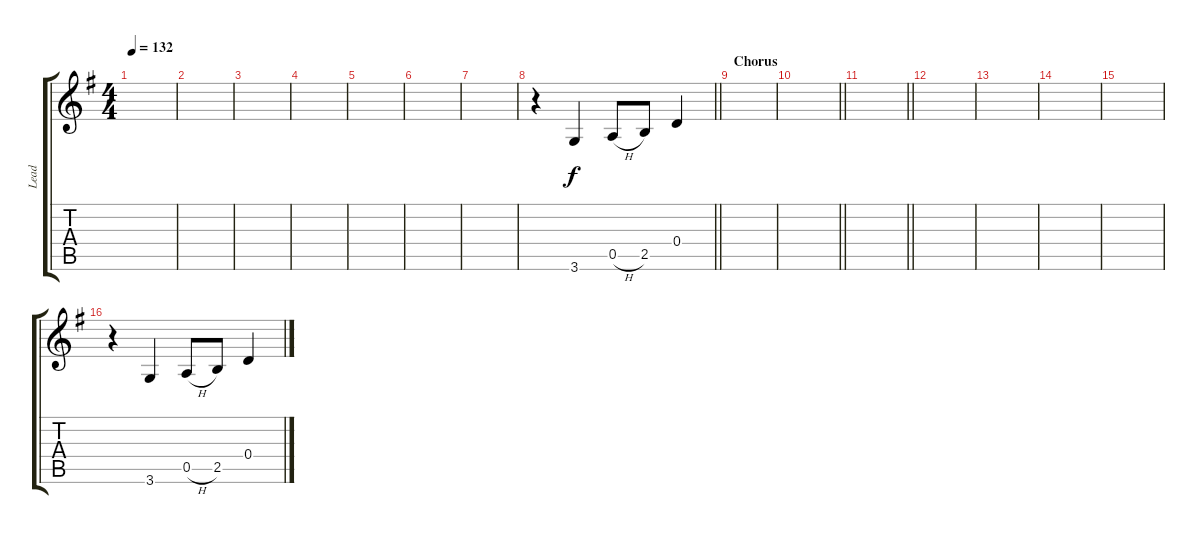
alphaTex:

\track ("Lead" "Lead") {instrument overdrivenguitar}
\staff {score tabs}
\tuning (E4 B3 G3 D3 A2 E2) {hide}
\ts (4 4)
\tempo 132
\clef g2
\ks g
|
|
|
|
|
|
|
\barLineRight lightlight
r.4 3.6.4 0.5{h}.8 2.5.8 0.4.4 |
\section ("" "Chorus")
|
\barLineRight lightlight
|
\barLineRight lightlight
|
|
|
|
|
r.4 3.6.4 0.5{h}.8 2.5.8 0.4.4
